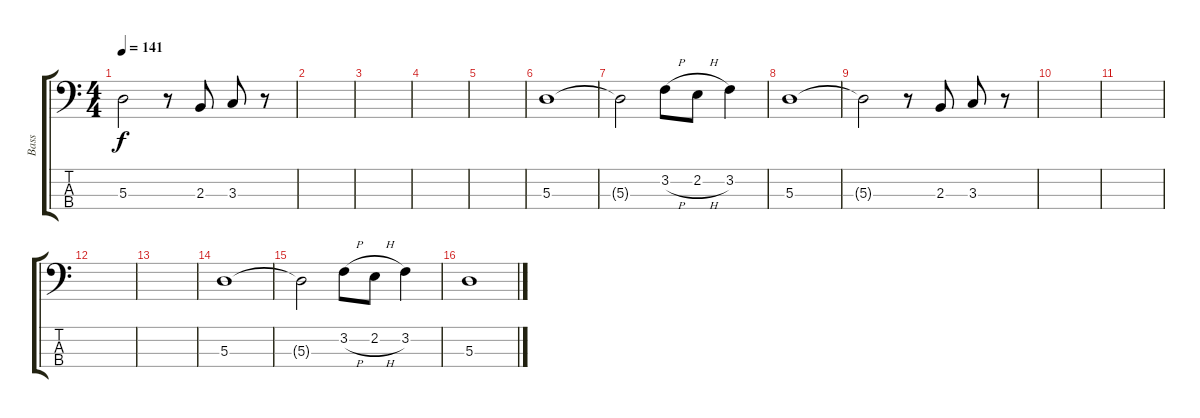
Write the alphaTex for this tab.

\track ("Bass" "Bass") {instrument electricbassfinger}
\staff {score tabs}
\tuning (G2 D2 A1 E1) {hide}
\ts (4 4)
\tempo 141
\clef f4
\ks c
5.3{t}.2{dy f} r.8 2.3.8 3.3.8 r.8 |
|
|
|
|
5.3.1 |
5.3{t}.2 3.2{h}.8 2.2{h}.8 3.2.4 |
5.3.1 |
5.3{t}.2 r.8 2.3.8 3.3.8 r.8 |
|
|
|
|
5.3.1 |
5.3{t}.2 3.2{h}.8 2.2{h}.8 3.2.4 |
5.3.1
